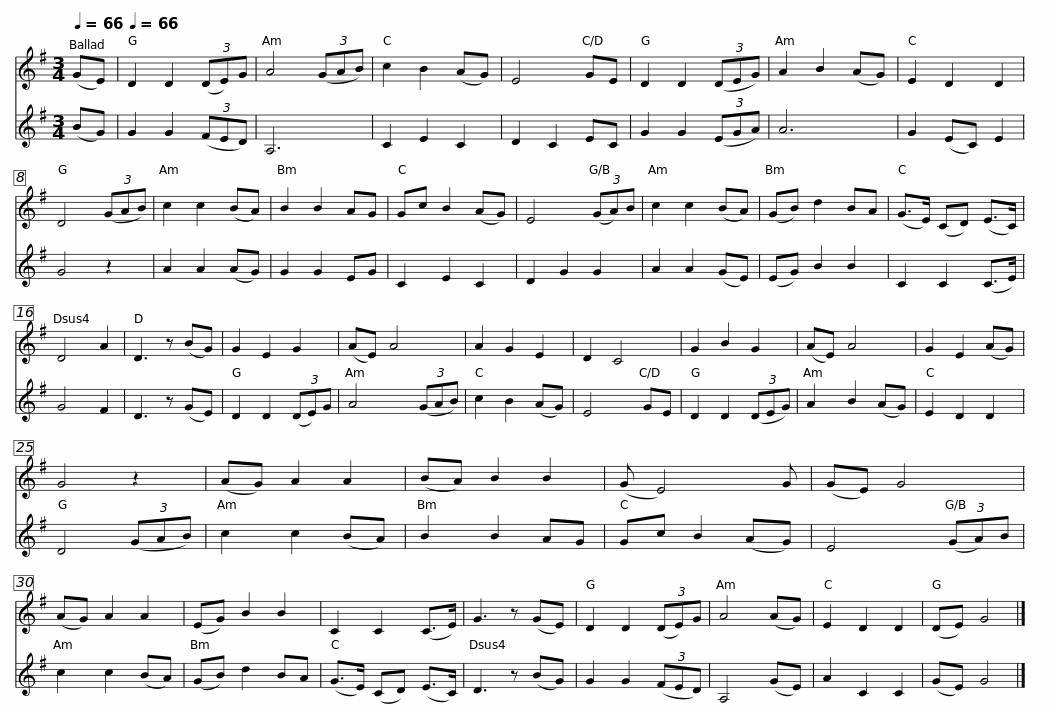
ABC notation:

X:1
%%score 1 2
L:1/8
Q:1/4=66
M:3/4
I:linebreak $
K:G
V:1 treble
V:2 treble
V:1
 (GE) |[Q:1/4=66] D2 D2 (3(DE)G | A4 (3(GAB) | c2 B2 (AG) | E4 GE | %5
 D2 D2 (3(DEG) | A2 B2 (AG) | E2 D2 D2 | D4 (3(GAB) |$ c2 c2 (BA) | %10
 B2 B2 AG | Gc B2 (AG) | E4 (3(GA)B | c2 c2 (BA) | (GB) d2 BA | %15
 (G>E) (CD) (E>C) | D4 A2 |$ D3 z (BG) | G2 E2 G2 | (AE) A4 | %20
 A2 G2 E2 | D2 C4 | G2 B2 G2 | (AE) A4 | G2 E2 (AG) |$ %25
 G4 z2 | (AG) A2 A2 | (BA) B2 B2 | (G E4) G | (GE) G4 | %30
 (AG) A2 A2 | (EG) B2 B2 |$ C2 C2 (C>E) | G3 z (GE) | D2 D2 (3(DE)G | %35
 A4 (AG) | E2 D2 D2 | (DE) G4 |] %38
V:2
 (BG) | G2 G2 (3(FED) | A,6 | C2 E2 C2 | D2 C2 EC | %5
 G2 G2 (3(EGA) | A6 | G2 (EC) E2 | G4 z2 |$ A2 A2 (AG) | %10
 G2 G2 EG | C2 E2 C2 | D2 G2 G2 | A2 A2 (GE) | (EG) B2 B2 | %15
 C2 C2 (C>E) | G4 F2 |$ D3 z (GE) | D2 D2 (3(DE)G | A4 (3(GAB) | %20
 c2 B2 (AG) | E4 GE | D2 D2 (3(DEG) | A2 B2 (AG) | E2 D2 D2 |$ %25
 D4 (3(GAB) | c2 c2 (BA) | B2 B2 AG | Gc B2 (AG) | E4 (3(GA)B | %30
 c2 c2 (BA) | (GB) d2 BA |$ (G>E) (CD) (E>C) | D3 z (BG) | G2 G2 (3(FED) | %35
 A,4 (GE) | A2 C2 C2 | (GE) G4 |] %38
